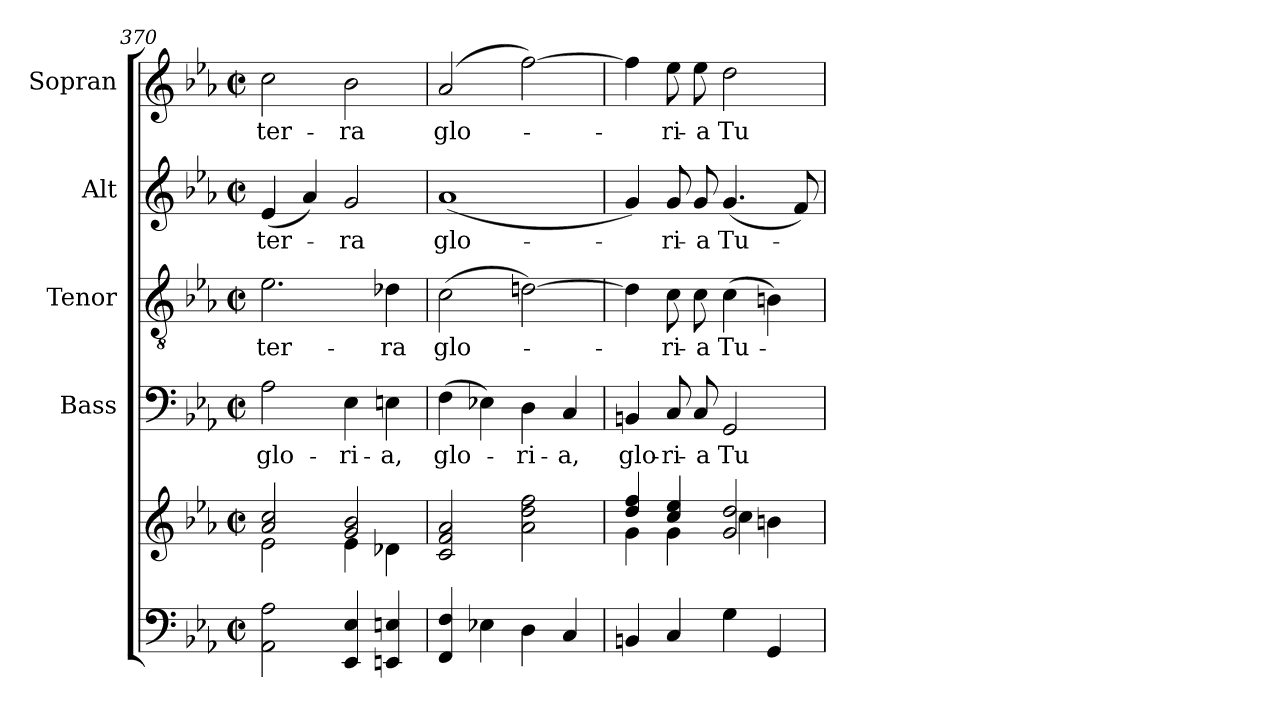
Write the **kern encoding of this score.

**kern	**kern	**kern	**text	**kern	**text	**kern	**text	**kern	**text
*part5	*part5	*part4	*part4	*part3	*part3	*part2	*part2	*part1	*part1
*staff6	*staff5	*staff4	*staff4	*staff3	*staff3	*staff2	*staff2	*staff1	*staff1
*	*	*I"Bass	*	*I"Tenor	*	*I"Alt	*	*I"Sopran	*
*	*	*I'B.	*	*I'T.	*	*I'A.	*	*I'S.	*
*clefF4	*clefG2	*clefF4	*	*clefGv2	*	*clefG2	*	*clefG2	*
*k[b-e-a-]	*k[b-e-a-]	*k[b-e-a-]	*	*k[b-e-a-]	*	*k[b-e-a-]	*	*k[b-e-a-]	*
*E-:	*E-:	*E-:	*	*E-:	*	*E-:	*	*E-:	*
*M2/2	*M2/2	*M2/2	*	*M2/2	*	*M2/2	*	*M2/2	*
*met(c|)	*met(c|)	*met(c|)	*	*met(c|)	*	*met(c|)	*	*met(c|)	*
=370	=370	=370	=370	=370	=370	=370	=370	=370	=370
*	*^	*	*	*	*	*	*	*	*
!	!	!	!	!LO:LY:b	!	!LO:LY:b	!	!LO:LY:b	!	!LO:LY:b
2AA-\ 2A-\	2a-/ 2cc/	2e-\	2A-\	glo-	2.e-\	ter-	(<4e-/	ter-	2cc\	ter-
.	.	.	.	.	.	.	4a-/)	.	.	.
!	!	!	!	!LO:LY:b	!	!	!	!LO:LY:b	!	!LO:LY:b
4EE-/ 4E-/	2g/ 2b-/	4e-\	4E-\	-ri-	.	.	2g/	-ra	2b-\	-ra
!	!	!	!	!LO:LY:b	!	!LO:LY:b	!	!	!	!
4EEn/ 4En/	.	4d-X\	4En\	-a,	4d-X\	-ra	.	.	.	.
=371	=371	=371	=371	=371	=371	=371	=371	=371	=371	=371
!	!	!	!	!LO:LY:b	!	!LO:LY:b	!	!LO:LY:b	!	!LO:LY:b
*	*v	*v	*	*	*	*	*	*	*	*
4FF/ 4F/	2c/ 2f/ 2a-/	(>4F\	glo-	(>2c\	glo-	(<1a-	glo-	(2a-/	glo-
4E-X\	.	4E-X\)	.	.	.	.	.	.	.
!	!	!	!LO:LY:b	!	!	!	!	!	!
4D\	2a-\ 2dd\ 2ff\	4D\	-ri-	[2dn\)	.	.	.	[2ff\)	.
!	!	!	!LO:LY:b	!	!	!	!	!	!
4C/	.	4C/	-a,	.	.	.	.	.	.
=372	=372	=372	=372	=372	=372	=372	=372	=372	=372
*	*^	*	*	*	*	*	*	*	*
!	!	!	!	!LO:LY:b	!	!	!	!	!	!
4BBn/	4dd/ 4ff/	4g\	4BBn/	glo-	4d\]	.	4g/)	.	4ff\]	.
!	!	!	!	!LO:LY:b	!	!LO:LY:b	!	!LO:LY:b	!	!LO:LY:b
4C/	4cc/ 4ee-/	4g\	8C/	-ri-	8c\	-ri-	8g/	-ri-	8ee-\	-ri-
!	!	!	!	!LO:LY:b	!	!LO:LY:b	!	!LO:LY:b	!	!LO:LY:b
.	.	.	8C/	-a	8c\	-a	8g/	-a	8ee-\	-a
!	!	!	!	!LO:LY:b	!	!LO:LY:b	!	!LO:LY:b	!	!LO:LY:b
4G\	2g/ 2dd/	4cc\	2GG/	Tu-	(>4c\	Tu-	(<4.g/	Tu-	2dd\	Tu-
4GG/	.	4bn\	.	.	4Bn\)	.	.	.	.	.
.	.	.	.	.	.	.	8f/)	.	.	.
*	*v	*v	*	*	*	*	*	*	*	*
=	=	=	=	=	=	=	=	=	=
*-	*-	*-	*-	*-	*-	*-	*-	*-	*-
